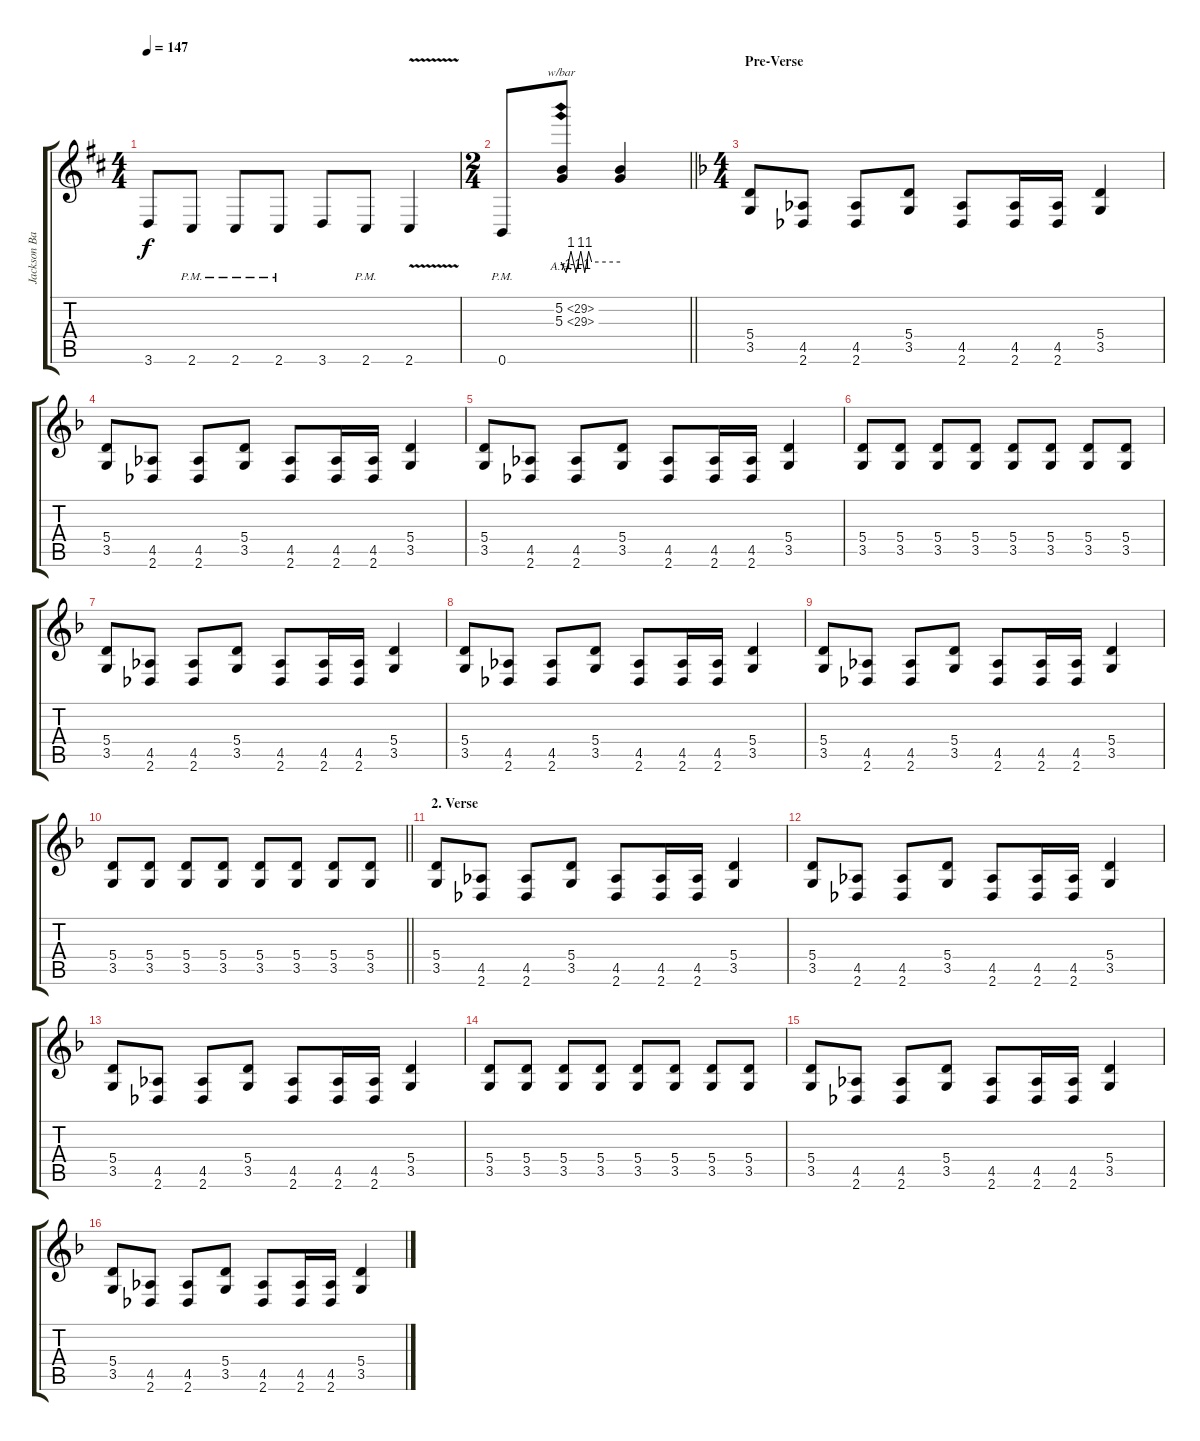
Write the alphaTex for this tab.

\track ("Jackson Bandeira (Lead)" "Jackson Ba") {instrument distortionguitar}
\staff {score tabs}
\tuning (B3 Gb3 D3 A2 E2 B1) {hide}
\ts (4 4)
\tempo 147
\clef g2
\ks d
3.6.8{dy f} 2.6{pm}.8 2.6{pm}.8 2.6{pm}.8 3.6.8 2.6{pm}.8 2.6{v}.4 |
\ts (2 4)
\barLineRight lightlight
0.6{pm}.8 (5.2{ah 24} 5.3{ah 24}).8{tbe (custom default 0 0 5 -4 10 4 15 -4 20 4 24 -4 28 4 31 0 60 0)} (5.2{t} 5.3{t}).4 |
\ts (4 4)
\section ("" "Pre-Verse")
\ks f
(5.4 3.5).8 (4.5 2.6).8 (4.5 2.6).8 (5.4 3.5).8 (4.5 2.6).8 (4.5 2.6).16 (4.5 2.6).16 (5.4 3.5).4 |
(5.4 3.5).8 (4.5 2.6).8 (4.5 2.6).8 (5.4 3.5).8 (4.5 2.6).8 (4.5 2.6).16 (4.5 2.6).16 (5.4 3.5).4 |
(5.4 3.5).8 (4.5 2.6).8 (4.5 2.6).8 (5.4 3.5).8 (4.5 2.6).8 (4.5 2.6).16 (4.5 2.6).16 (5.4 3.5).4 |
(5.4 3.5).8 (5.4 3.5).8 (5.4 3.5).8 (5.4 3.5).8 (5.4 3.5).8 (5.4 3.5).8 (5.4 3.5).8 (5.4 3.5).8 |
(5.4 3.5).8 (4.5 2.6).8 (4.5 2.6).8 (5.4 3.5).8 (4.5 2.6).8 (4.5 2.6).16 (4.5 2.6).16 (5.4 3.5).4 |
(5.4 3.5).8 (4.5 2.6).8 (4.5 2.6).8 (5.4 3.5).8 (4.5 2.6).8 (4.5 2.6).16 (4.5 2.6).16 (5.4 3.5).4 |
(5.4 3.5).8 (4.5 2.6).8 (4.5 2.6).8 (5.4 3.5).8 (4.5 2.6).8 (4.5 2.6).16 (4.5 2.6).16 (5.4 3.5).4 |
\barLineRight lightlight
(5.4 3.5).8 (5.4 3.5).8 (5.4 3.5).8 (5.4 3.5).8 (5.4 3.5).8 (5.4 3.5).8 (5.4 3.5).8 (5.4 3.5).8 |
\section ("" "2. Verse")
(5.4 3.5).8 (4.5 2.6).8 (4.5 2.6).8 (5.4 3.5).8 (4.5 2.6).8 (4.5 2.6).16 (4.5 2.6).16 (5.4 3.5).4 |
(5.4 3.5).8 (4.5 2.6).8 (4.5 2.6).8 (5.4 3.5).8 (4.5 2.6).8 (4.5 2.6).16 (4.5 2.6).16 (5.4 3.5).4 |
(5.4 3.5).8 (4.5 2.6).8 (4.5 2.6).8 (5.4 3.5).8 (4.5 2.6).8 (4.5 2.6).16 (4.5 2.6).16 (5.4 3.5).4 |
(5.4 3.5).8 (5.4 3.5).8 (5.4 3.5).8 (5.4 3.5).8 (5.4 3.5).8 (5.4 3.5).8 (5.4 3.5).8 (5.4 3.5).8 |
(5.4 3.5).8 (4.5 2.6).8 (4.5 2.6).8 (5.4 3.5).8 (4.5 2.6).8 (4.5 2.6).16 (4.5 2.6).16 (5.4 3.5).4 |
(5.4 3.5).8 (4.5 2.6).8 (4.5 2.6).8 (5.4 3.5).8 (4.5 2.6).8 (4.5 2.6).16 (4.5 2.6).16 (5.4 3.5).4
